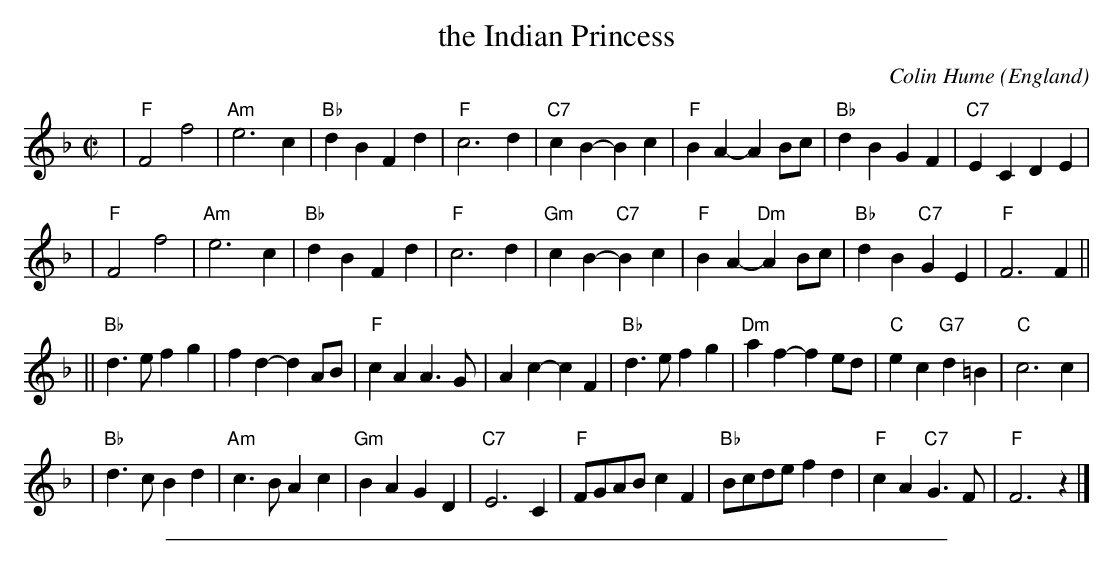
X:1
T: the Indian Princess
C: Colin Hume
O: England
M: C|
L: 1/4
K: F
| "F"F2 f2 | "Am"e3 c | "Bb"dB Fd | "F"c3 d \
| "C7"cB- Bc | "F"BA- AB/c/ | "Bb"dB GF | "C7"EC DE |
| "F"F2 f2 | "Am"e3 c | "Bb"dB Fd | "F"c3 d \
| "Gm"cB- "C7"Bc | "F"BA- "Dm"AB/c/ | "Bb"dB "C7"GE | "F"F3 F ||
|| "Bb"d>e fg | fd- dA/B/ | "F"cA A>G | Ac- cF \
|  "Bb"d>e fg | "Dm"af- fe/d/ | "C"ec "G7"d=B | "C"c3 c |
| "Bb"d>cBd | "Am"c>B Ac | "Gm"BA GD | "C7"E3 C \
| "F"F/G/A/B/ cF | "Bb"B/c/d/e/ fd | "F"cA "C7"G>F | "F"F3 z |]
